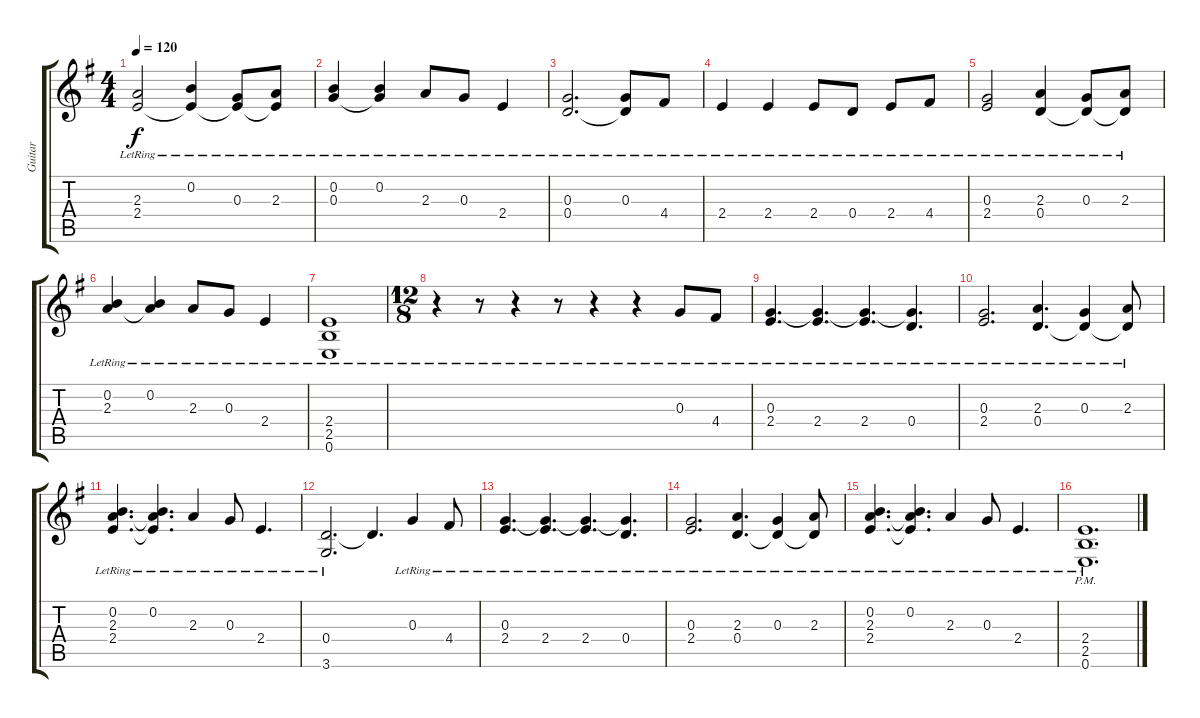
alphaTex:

\track ("Guitar" "Guitar") {instrument acousticguitarsteel}
\staff {score tabs}
\tuning (E4 B3 G3 D3 A2 E2) {hide}
\ts (4 4)
\tempo 120
\clef g2
\ks g
(2.3{lr} 2.4).2{dy f} (0.2{lr} 2.4{t}).4 (0.3{lr} 2.4{t}).8 (2.3{lr} 2.4{t}).8 |
(0.2{lr} 0.3).4 (0.2{lr} 0.3{t}).4 2.3{lr}.8 0.3{lr}.8 2.4{lr}.4 |
(0.3 0.4{lr}).2{d} (0.3{lr} 0.4{t}).8 4.4{lr}.8 |
2.4{lr}.4 2.4{lr}.4 2.4{lr}.8 0.4{lr}.8 2.4{lr}.8 4.4{lr}.8 |
(0.3{lr} 2.4).2 (2.3{lr} 0.4).4 (0.3{lr} 0.4{t}).8 (2.3{lr} 0.4{t}).8 |
(0.2{lr} 2.3).4 (0.2{lr} 2.3{t}).4 2.3{lr}.8 0.3{lr}.8 2.4{lr}.4 |
(2.4{lr} 2.5 0.6).1 |
\ts (12 8)
r.4 r.8 r.4 r.8 r.4 r.4 0.3{lr}.8 4.4{lr}.8 |
(0.3{lr} 2.4{lr}).4{d} (0.3{t} 2.4{lr}).4{d} (0.3{t} 2.4{lr}).4{d} (0.3{t} 0.4{lr}).4{d} |
(0.3{lr} 2.4{lr}).2{d} (2.3{lr} 0.4{lr}).4{d} (0.3{lr} 0.4{t}).4 (2.3{lr} 0.4{t}).8 |
(0.2{lr} 2.3{lr} 2.4{lr}).4{d} (0.2{lr} 2.3{t} 2.4{t}).4{d} 2.3{lr}.4 0.3{lr}.8 2.4{lr}.4{d} |
(0.4{lr} 3.6{lr}).2{d} 0.4{t}.4{d} 0.3{lr}.4 4.4{lr}.8 |
(0.3{lr} 2.4{lr}).4{d} (0.3{t} 2.4{lr}).4{d} (0.3{t} 2.4{lr}).4{d} (0.3{t} 0.4{lr}).4{d} |
(0.3{lr} 2.4{lr}).2{d} (2.3{lr} 0.4{lr}).4{d} (0.3{lr} 0.4{t}).4 (2.3{lr} 0.4{t}).8 |
(0.2{lr} 2.3{lr} 2.4{lr}).4{d} (0.2{lr} 2.3{t} 2.4{t}).4{d} 2.3{lr}.4 0.3{lr}.8 2.4{lr}.4{d} |
(2.4{lr} 2.5{pm lr} 0.6{lr}).1{d}
